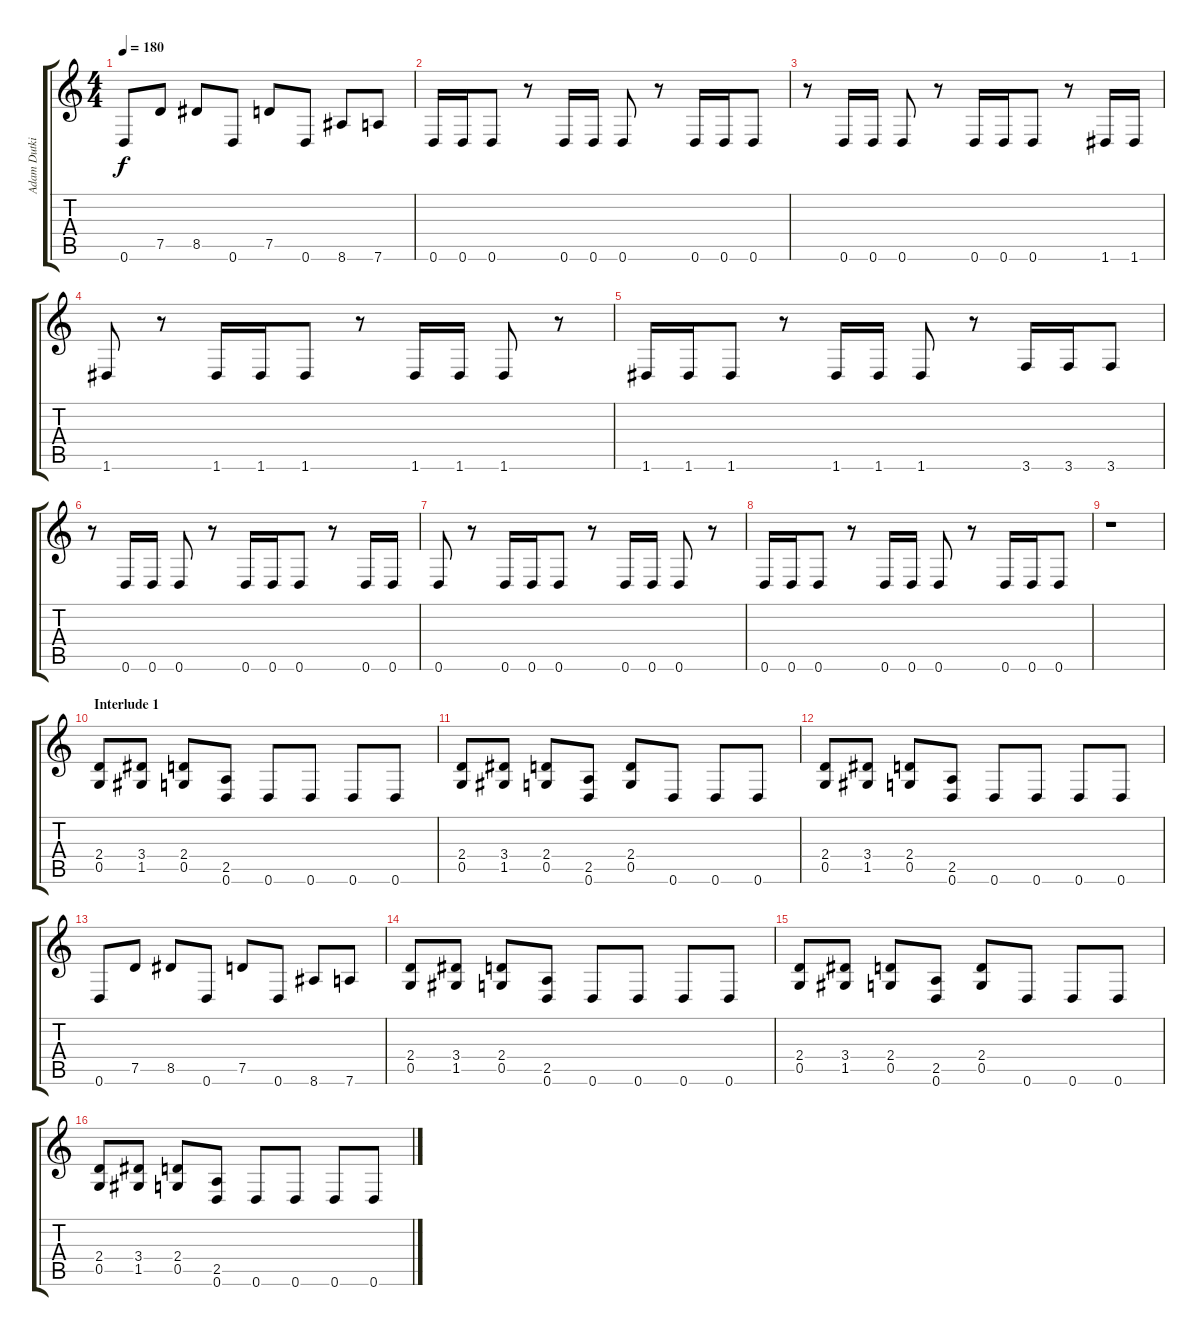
\track ("Adam Dutkiewicz" "Adam Dutki") {instrument distortionguitar}
\staff {score tabs}
\tuning (D4 A3 F3 C3 G2 D2) {hide}
\ts (4 4)
\tempo 180
\clef g2
\ks c
0.6.8{dy f} 7.5.8 8.5.8 0.6.8 7.5.8 0.6.8 8.6.8 7.6.8 |
0.6.16 0.6.16 0.6.8 r.8 0.6.16 0.6.16 0.6.8 r.8 0.6.16 0.6.16 0.6.8 |
r.8 0.6.16 0.6.16 0.6.8 r.8 0.6.16 0.6.16 0.6.8 r.8 1.6.16 1.6.16 |
1.6.8 r.8 1.6.16 1.6.16 1.6.8 r.8 1.6.16 1.6.16 1.6.8 r.8 |
1.6.16 1.6.16 1.6.8 r.8 1.6.16 1.6.16 1.6.8 r.8 3.6.16 3.6.16 3.6.8 |
r.8 0.6.16 0.6.16 0.6.8 r.8 0.6.16 0.6.16 0.6.8 r.8 0.6.16 0.6.16 |
0.6.8 r.8 0.6.16 0.6.16 0.6.8 r.8 0.6.16 0.6.16 0.6.8 r.8 |
0.6.16 0.6.16 0.6.8 r.8 0.6.16 0.6.16 0.6.8 r.8 0.6.16 0.6.16 0.6.8 |
r.1 |
\section ("" "Interlude 1")
(2.4 0.5).8 (3.4 1.5).8 (2.4 0.5).8 (2.5 0.6).8 0.6.8 0.6.8 0.6.8 0.6.8 |
(2.4 0.5).8 (3.4 1.5).8 (2.4 0.5).8 (2.5 0.6).8 (2.4 0.5).8 0.6.8 0.6.8 0.6.8 |
(2.4 0.5).8 (3.4 1.5).8 (2.4 0.5).8 (2.5 0.6).8 0.6.8 0.6.8 0.6.8 0.6.8 |
0.6.8 7.5.8 8.5.8 0.6.8 7.5.8 0.6.8 8.6.8 7.6.8 |
(2.4 0.5).8 (3.4 1.5).8 (2.4 0.5).8 (2.5 0.6).8 0.6.8 0.6.8 0.6.8 0.6.8 |
(2.4 0.5).8 (3.4 1.5).8 (2.4 0.5).8 (2.5 0.6).8 (2.4 0.5).8 0.6.8 0.6.8 0.6.8 |
(2.4 0.5).8 (3.4 1.5).8 (2.4 0.5).8 (2.5 0.6).8 0.6.8 0.6.8 0.6.8 0.6.8
